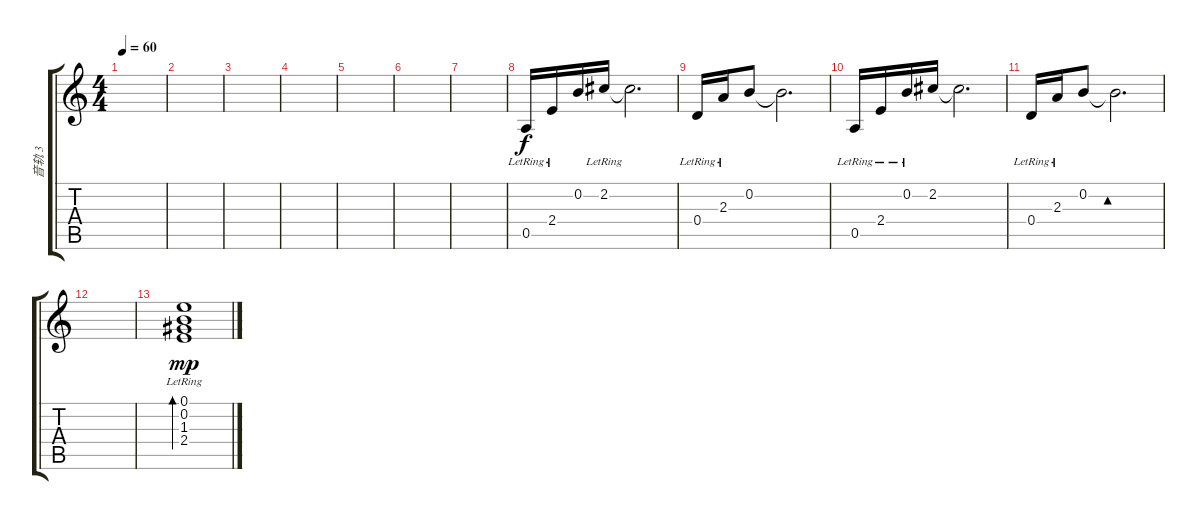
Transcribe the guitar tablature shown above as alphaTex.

\track ("音轨 3" "音轨 3") {instrument acousticguitarnylon}
\staff {score tabs}
\tuning (E4 B3 G3 D3 A2 E2) {hide}
\ts (4 4)
\tempo 60
\clef g2
\ks c
|
|
|
|
|
|
|
0.5{lr}.16 2.4{lr}.16 0.2.16 2.2{lr}.16 2.2{t}.2{d} |
0.4{lr}.16 2.3{lr}.16 0.2.8 0.2{t}.2{d} |
0.5{lr}.16{txt " "} 2.4{lr}.16 0.2{lr}.16 2.2.16 2.2{t}.2{d} |
0.4{lr}.16 2.3{lr}.16 0.2.8 0.2{t}.2{d bd 240} |
|
(0.1 0.2{lr} 1.3 2.4).1{bd 240 dy mp}
